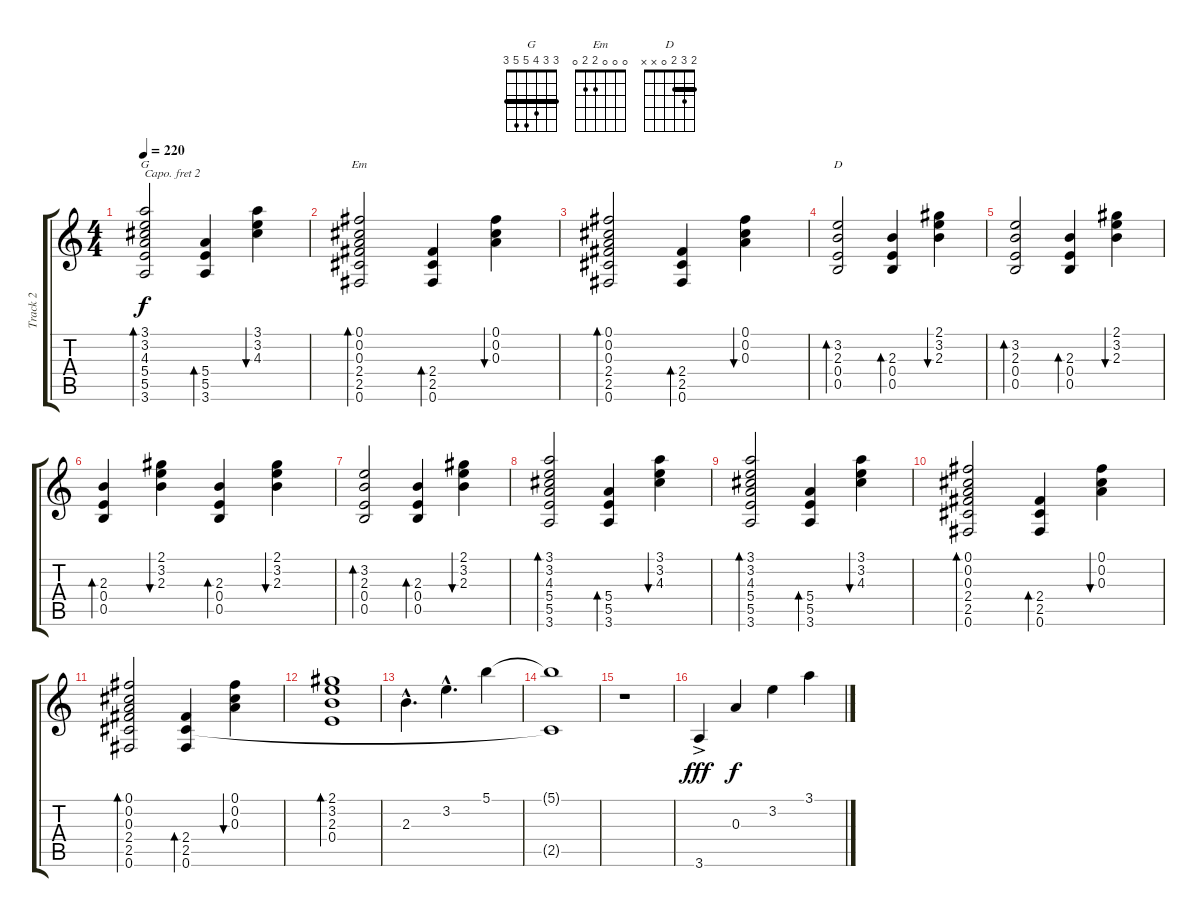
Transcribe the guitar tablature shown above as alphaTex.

\track ("Track 2" "Track 2") {instrument acousticguitarnylon}
\staff {score tabs}
\capo 2
\tuning (E4 B3 G3 D3 A2 E2) {hide}
\chord ("G" 3 3 4 5 5 3) {barre 3}
\chord ("Em" 0 0 0 2 2 0)
\chord ("D" 2 3 2 0 x x) {barre 2}
\ts (4 4)
\tempo 220
\clef g2
\ks c
(3.1 3.2 4.3 5.4 5.5 3.6).2{bd 60 ch "G" dy f} (5.4 5.5 3.6).4{bd 60} (3.1 3.2 4.3).4{bu 60} |
(0.1 0.2 0.3 2.4 2.5 0.6).2{bd 60 ch "Em"} (2.4 2.5 0.6).4{bd 60} (0.1 0.2 0.3).4{bu 60} |
(0.1 0.2 0.3 2.4 2.5 0.6).2{bd 60} (2.4 2.5 0.6).4{bd 60} (0.1 0.2 0.3).4{bu 60} |
(3.2 2.3 0.4 0.5).2{bd 60 ch "D"} (2.3 0.4 0.5).4{bd 60} (2.1 3.2 2.3).4{bu 60} |
(3.2 2.3 0.4 0.5).2{bd 60} (2.3 0.4 0.5).4{bd 60} (2.1 3.2 2.3).4{bu 60} |
(2.3 0.4 0.5).4{bd 60} (2.1 3.2 2.3).4{bu 60} (2.3 0.4 0.5).4{bd 60} (2.1 3.2 2.3).4{bu 60} |
(3.2 2.3 0.4 0.5).2{bd 60} (2.3 0.4 0.5).4{bd 60} (2.1 3.2 2.3).4{bu 60} |
(3.1 3.2 4.3 5.4 5.5 3.6).2{bd 60} (5.4 5.5 3.6).4{bd 60} (3.1 3.2 4.3).4{bu 60} |
(3.1 3.2 4.3 5.4 5.5 3.6).2{bd 60} (5.4 5.5 3.6).4{bd 60} (3.1 3.2 4.3).4{bu 60} |
(0.1 0.2 0.3 2.4 2.5 0.6).2{bd 60} (2.4 2.5 0.6).4{bd 60} (0.1 0.2 0.3).4{bu 60} |
(0.1 0.2 0.3 2.4 2.5 0.6).2{bd 60} (2.4 2.5 0.6).4{bd 60} (0.1 0.2 0.3).4{bu 60} |
(2.1 3.2 2.3 0.4).1{bd 480} |
2.3{hac}.4{d} 3.2{hac}.4{d} 5.1.4 |
(5.1{t} 2.5{t}).1 |
r.1 |
3.6{ac}.4{dy fff} 0.3.4{dy f} 3.2.4 3.1.4
